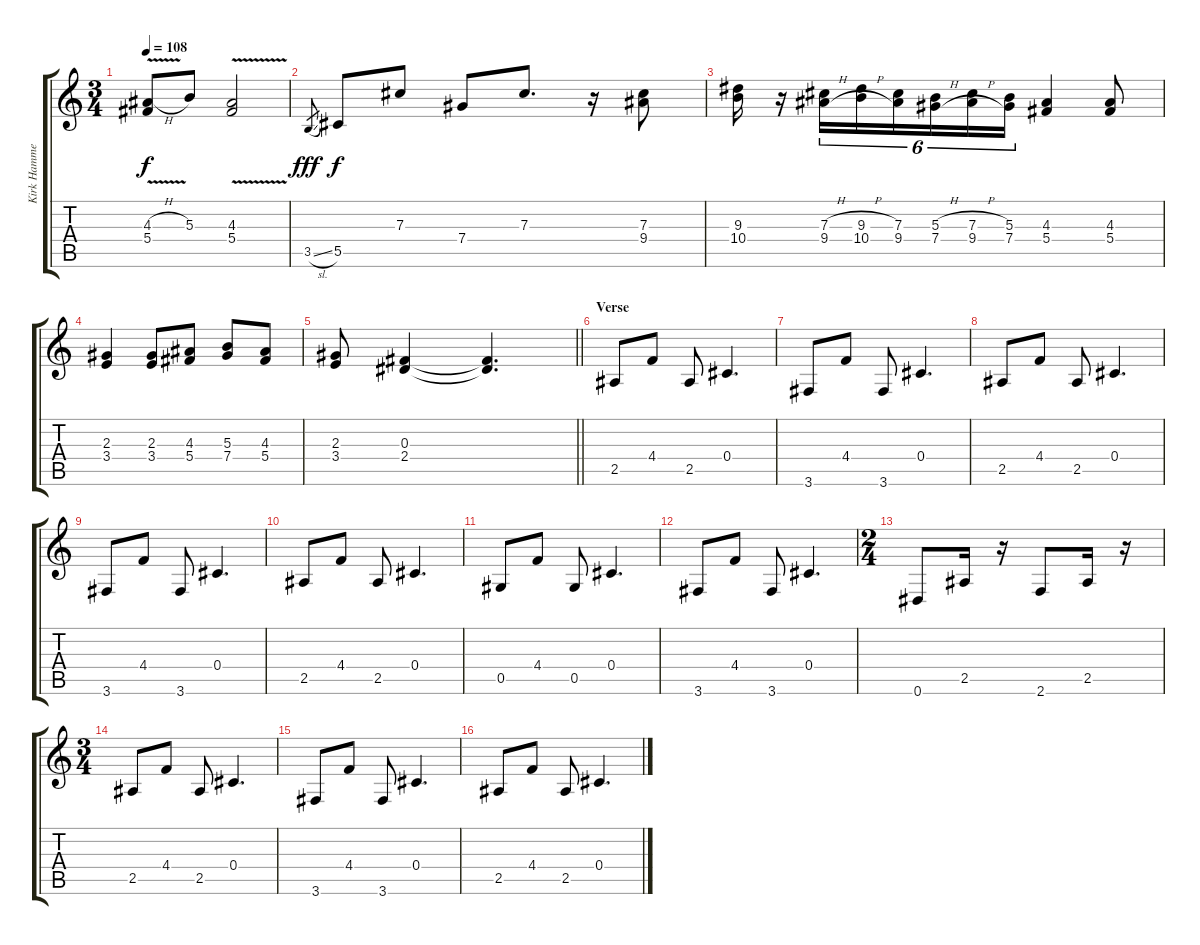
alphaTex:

\track ("Kirk Hammett" "Kirk Hamme") {instrument electricguitarjazz}
\staff {score tabs}
\tuning (Eb4 Bb3 Gb3 Db3 Ab2 Eb2) {hide}
\ts (3 4)
\tempo 108
\clef g2
\ks c
(4.3{h} 5.4{v}).8{dy f} 5.3.8 (4.3{v} 5.4).2 |
3.5{sl}.8{gr dy fff} 5.5.8{dy f} 7.3.8 7.4.8 7.3.8{d} r.16 (7.3 9.4).8 |
(9.3 10.4).16 r.16 (7.3{h} 9.4{h}).16{tu (6 4)} (9.3{h} 10.4{h}).16{tu (6 4)} (7.3 9.4).16{tu (6 4)} (5.3{h} 7.4{h}).16{tu (6 4)} (7.3{h} 9.4{h}).16{tu (6 4)} (5.3 7.4).16{tu (6 4)} (4.3 5.4).4 (4.3 5.4).8 |
(2.3 3.4).4 (2.3 3.4).8 (4.3 5.4).8 (5.3 7.4).8 (4.3 5.4).8 |
\barLineRight lightlight
(2.3 3.4).8 (0.3 2.4).4 (0.3{t} 2.4{t}).4{d} |
\section ("" "Verse")
2.5.8 4.4.8 2.5.8 0.4.4{d} |
3.6.8 4.4.8 3.6.8 0.4.4{d} |
2.5.8 4.4.8 2.5.8 0.4.4{d} |
3.6.8 4.4.8 3.6.8 0.4.4{d} |
2.5.8 4.4.8 2.5.8 0.4.4{d} |
0.5.8 4.4.8 0.5.8 0.4.4{d} |
3.6.8 4.4.8 3.6.8 0.4.4{d} |
\ts (2 4)
0.6.8 2.5.16 r.16 2.6.8 2.5.16 r.16 |
\ts (3 4)
2.5.8 4.4.8 2.5.8 0.4.4{d} |
3.6.8 4.4.8 3.6.8 0.4.4{d} |
2.5.8 4.4.8 2.5.8 0.4.4{d}
